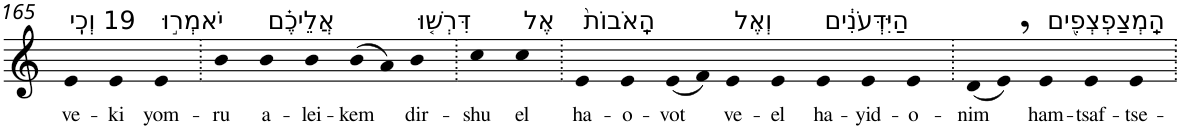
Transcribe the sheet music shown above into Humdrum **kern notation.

**kern	**text
*part1	*part1
*staff1	*staff1
*I"Piano	*
*I'Pno	*
!!LO:PB:g=z
*clefG2	*
*k[]	*
=165	=165
!LO:TX:a:t=19 וְכִֽי	!
!	!LO:LY:b
4e	ve-
!	!LO:LY:b
4e	-ki
!LO:TX:a:t=יֹאמְר֣וּ	!
!	!LO:LY:b
4e	yom-
=166.	=166.
!	!LO:LY:b
4b	-ru
!LO:TX:a:t=אֲלֵיכֶ֗ם	!
!	!LO:LY:b
4b	a-
!	!LO:LY:b
4b	-lei-
!	!LO:LY:b
(8b	-kem
8a)	.
!LO:TX:a:t=דִּרְשׁ֤וּ	!
!	!LO:LY:b
4b	dir-
=167.	=167.
!	!LO:LY:b
4cc	-shu
!LO:TX:a:t=אֶל	!
!	!LO:LY:b
4cc	el
=168.	=168.
!LO:TX:a:t=הָֽאֹבוֹת֙	!
!	!LO:LY:b
4e	ha-
!	!LO:LY:b
4e	-o-
!	!LO:LY:b
(8e	-vot
8f)	.
!LO:TX:a:t=וְאֶל	!
!	!LO:LY:b
4e	ve-
!	!LO:LY:b
4e	-el
!LO:TX:a:t=הַיִּדְּעֹנִ֔ים	!
!	!LO:LY:b
4e	ha-
!	!LO:LY:b
4e	-yid-
!	!LO:LY:b
4e	-o-
=169.	=169.
!	!LO:LY:b
(8d	-nim
8e,)	.
!LO:TX:a:t=הַֽמְצַפְצְפִ֖ים	!
!	!LO:LY:b
4e	ham-
!	!LO:LY:b
4e	-tsaf-
!	!LO:LY:b
4e	-tse-
=.	=.
*-	*-
